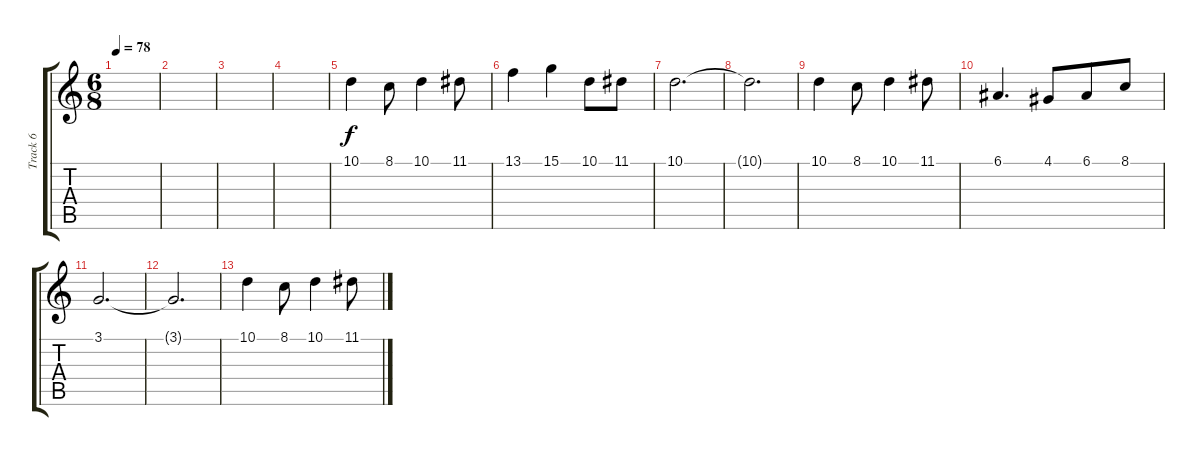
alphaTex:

\track ("Track 6" "Track 6") {instrument electricgrandpiano}
\staff {score tabs}
\tuning (E4 B3 G3 D3 A2 E2) {hide}
\ts (6 8)
\tempo 78
\clef g2
\ks c
|
|
|
|
10.1.4 8.1.8 10.1.4 11.1.8 |
13.1.4 15.1.4 10.1.8 11.1.8 |
10.1.2{d} |
10.1{t}.2{d} |
10.1.4{volume 0} 8.1.8 10.1.4 11.1.8 |
6.1.4{d} 4.1.8 6.1.8 8.1.8 |
3.1.2{d} |
3.1{t}.2{d} |
10.1.4 8.1.8 10.1.4 11.1.8
